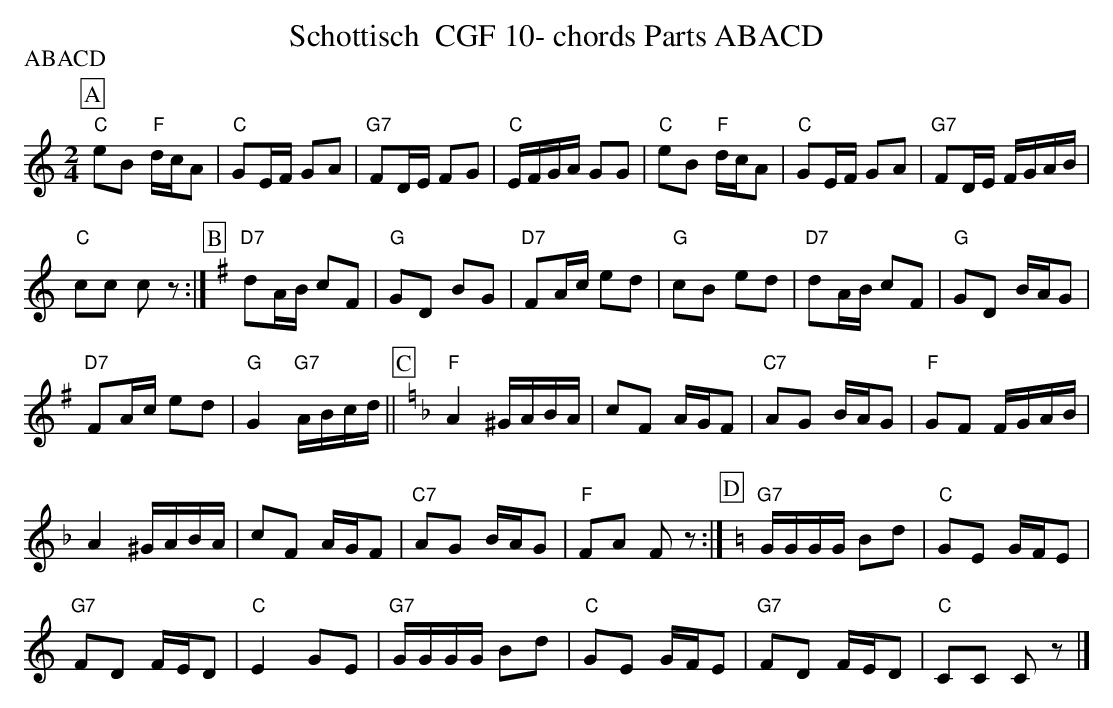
X:1
T:Schottisch  CGF 10- chords Parts ABACD
P:ABACD
M:2/4
L:1/16
K:Cmaj%%MIDI gchordon
[P:A] "C"e2B2 "F"dcA2 | "C"G2EF G2A2 | "G7"F2DE F2G2 | "C"EFGA G2G2 | "C"e2B2 "F"dcA2 | "C"G2EF G2A2 | "G7"F2DE FGAB |
"C"c2c2 c2z2 :| [P:B] [K:Gmaj] "D7"d2AB c2F2 | "G"G2D2 B2G2 | "D7"F2Ac e2d2 | "G"c2B2 e2d2 | "D7"d2AB c2F2 | "G"G2D2 BAG2 |
"D7"F2Ac e2d2 | "G"G4 "G7"ABcd || [P:C] [K:Fmaj] "F"A4 ^GABA | c2F2 AGF2 | "C7"A2G2 BAG2 | "F"G2F2 FGAB |
A4 ^GABA | c2F2 AGF2 | "C7"A2G2 BAG2 | "F"F2A2 F2z2 :| [P:D] [K:Cmaj] "G7"GGGG B2d2 | "C"G2E2 GFE2 |
"G7"F2D2 FED2 | "C"E4G2E2 | "G7"GGGG B2d2 | "C"G2E2 GFE2 | "G7"F2D2 FED2 | "C"C2C2 C2z2 |]
